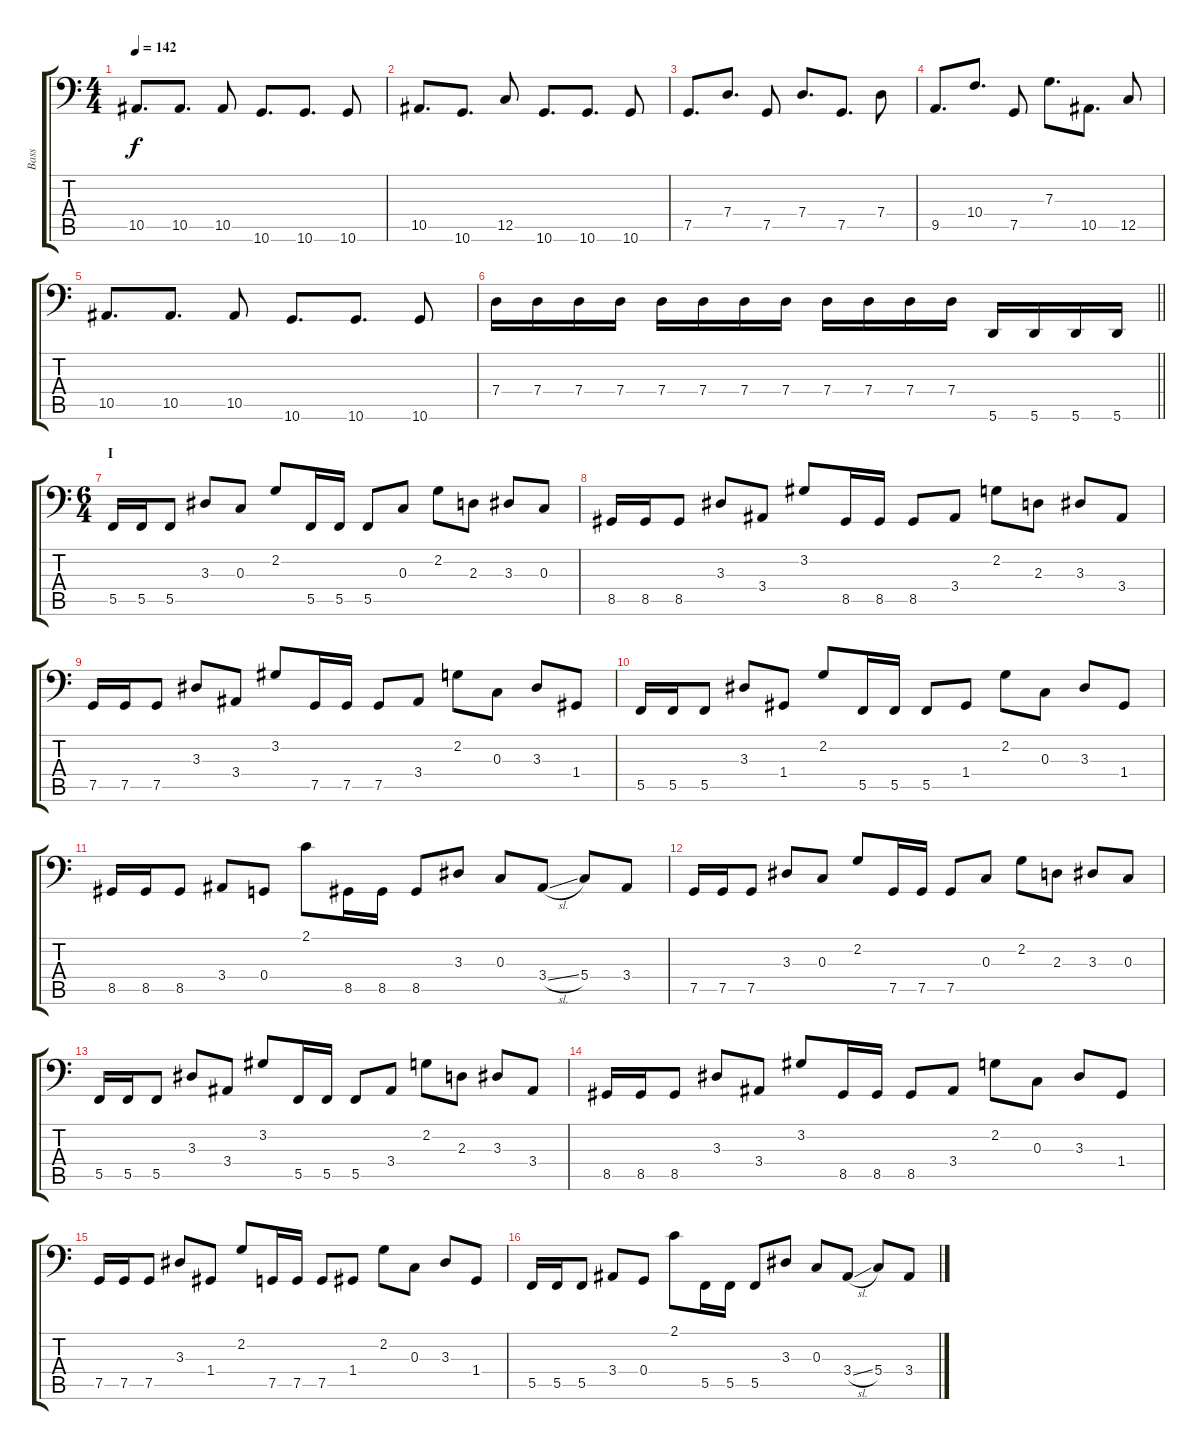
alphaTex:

\track ("Bass" "Bass") {instrument electricbasspick}
\staff {score tabs}
\tuning (Bb2 F2 C2 G1 C1 A0) {hide}
\ts (4 4)
\tempo 142
\clef f4
\ks c
10.5.8{d dy f} 10.5.8{d} 10.5.8 10.6.8{d} 10.6.8{d} 10.6.8 |
10.5.8{d} 10.6.8{d} 12.5.8 10.6.8{d} 10.6.8{d} 10.6.8 |
7.5.8{d} 7.4.8{d} 7.5.8 7.4.8{d} 7.5.8{d} 7.4.8 |
9.5.8{d} 10.4.8{d} 7.5.8 7.3.8{d} 10.5.8{d} 12.5.8 |
10.5.8{d} 10.5.8{d} 10.5.8 10.6.8{d} 10.6.8{d} 10.6.8 |
\barLineRight lightlight
7.4.16 7.4.16 7.4.16 7.4.16 7.4.16 7.4.16 7.4.16 7.4.16 7.4.16 7.4.16 7.4.16 7.4.16 5.6.16 5.6.16 5.6.16 5.6.16 |
\ts (6 4)
\section ("" "I")
5.5.16 5.5.16 5.5.8 3.3.8 0.3.8 2.2.8 5.5.16 5.5.16 5.5.8 0.3.8 2.2.8 2.3.8 3.3.8 0.3.8 |
8.5.16 8.5.16 8.5.8 3.3.8 3.4.8 3.2.8 8.5.16 8.5.16 8.5.8 3.4.8 2.2.8 2.3.8 3.3.8 3.4.8 |
7.5.16 7.5.16 7.5.8 3.3.8 3.4.8 3.2.8 7.5.16 7.5.16 7.5.8 3.4.8 2.2.8 0.3.8 3.3.8 1.4.8 |
5.5.16 5.5.16 5.5.8 3.3.8 1.4.8 2.2.8 5.5.16 5.5.16 5.5.8 1.4.8 2.2.8 0.3.8 3.3.8 1.4.8 |
8.5.16 8.5.16 8.5.8 3.4.8 0.4.8 2.1.8 8.5.16 8.5.16 8.5.8 3.3.8 0.3.8 3.4{sl}.8 5.4.8 3.4.8 |
7.5.16 7.5.16 7.5.8 3.3.8 0.3.8 2.2.8 7.5.16 7.5.16 7.5.8 0.3.8 2.2.8 2.3.8 3.3.8 0.3.8 |
5.5.16 5.5.16 5.5.8 3.3.8 3.4.8 3.2.8 5.5.16 5.5.16 5.5.8 3.4.8 2.2.8 2.3.8 3.3.8 3.4.8 |
8.5.16 8.5.16 8.5.8 3.3.8 3.4.8 3.2.8 8.5.16 8.5.16 8.5.8 3.4.8 2.2.8 0.3.8 3.3.8 1.4.8 |
7.5.16 7.5.16 7.5.8 3.3.8 1.4.8 2.2.8 7.5.16 7.5.16 7.5.8 1.4.8 2.2.8 0.3.8 3.3.8 1.4.8 |
5.5.16 5.5.16 5.5.8 3.4.8 0.4.8 2.1.8 5.5.16 5.5.16 5.5.8 3.3.8 0.3.8 3.4{sl}.8 5.4.8 3.4.8
